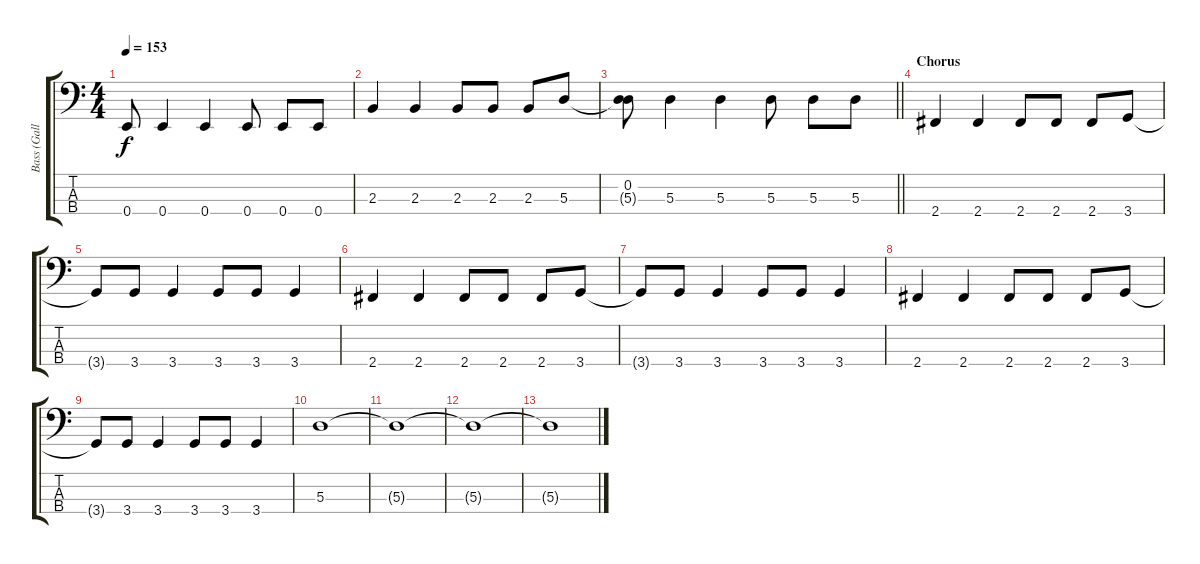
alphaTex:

\track ("Bass (Gallup)" "Bass (Gall") {instrument electricbassfinger}
\staff {score tabs}
\tuning (G2 D2 A1 E1) {hide}
\ts (4 4)
\tempo 153
\clef f4
\ks c
0.4{t}.8{dy f} 0.4.4 0.4.4 0.4.8 0.4.8 0.4.8 |
2.3.4 2.3.4 2.3.8 2.3.8 2.3.8 5.3.8 |
\barLineRight lightlight
(0.2 5.3{t}).8 5.3.4 5.3.4 5.3.8 5.3.8 5.3.8 |
\section ("" "Chorus")
2.4.4 2.4.4 2.4.8 2.4.8 2.4.8 3.4.8 |
3.4{t}.8 3.4.8 3.4.4 3.4.8 3.4.8 3.4.4 |
2.4.4 2.4.4 2.4.8 2.4.8 2.4.8 3.4.8 |
3.4{t}.8 3.4.8 3.4.4 3.4.8 3.4.8 3.4.4 |
2.4.4 2.4.4 2.4.8 2.4.8 2.4.8 3.4.8 |
3.4{t}.8 3.4.8 3.4.4 3.4.8 3.4.8 3.4.4 |
5.3.1 |
5.3{t}.1 |
5.3{t}.1 |
5.3{t}.1
